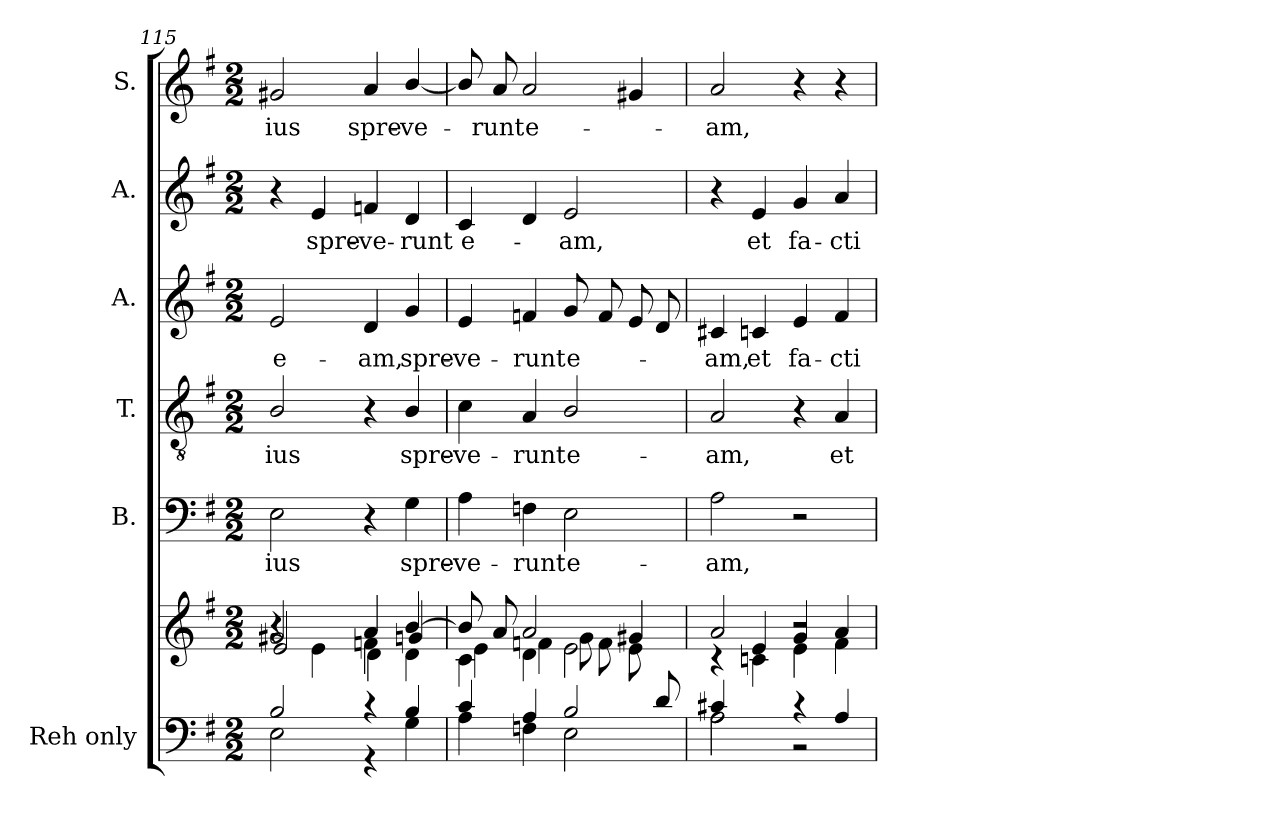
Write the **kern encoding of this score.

**kern	**kern	**kern	**text	**kern	**text	**kern	**text	**kern	**text	**kern	**text
*part6	*part6	*part5	*part5	*part4	*part4	*part3	*part3	*part2	*part2	*part1	*part1
*staff7	*staff6	*staff5	*staff5	*staff4	*staff4	*staff3	*staff3	*staff2	*staff2	*staff1	*staff1
*I"Reh  only	*	*I"B.	*	*I"T.	*	*I"A.	*	*I"A.	*	*I"S.	*
*	*	*I'B.	*	*I'T.	*	*I'A.	*	*I'A.	*	*	*
*clefF4	*clefG2	*clefF4	*	*clefGv2	*	*clefG2	*	*clefG2	*	*clefG2	*
*	*	*	*	*ITrd7c12	*	*	*	*	*	*	*
*k[f#]	*k[f#]	*k[f#]	*	*k[f#]	*	*k[f#]	*	*k[f#]	*	*k[f#]	*
*G:	*G:	*G:	*	*G:	*	*G:	*	*G:	*	*G:	*
*M2/2	*M2/2	*M2/2	*	*M2/2	*	*M2/2	*	*M2/2	*	*M2/2	*
=115	=115	=115	=115	=115	=115	=115	=115	=115	=115	=115	=115
*^	*^	*	*	*	*	*	*	*	*	*	*
*	*	*	*^	*	*	*	*	*	*	*	*	*	*
!	!	!	!	!	!	!LO:LY:b:color=#000000	!	!	!	!	!	!	!	!
!	!	!	!	!	!	!	!	!LO:LY:b:color=#000000	!	!	!	!	!	!
!	!	!	!	!	!	!	!	!	!	!LO:LY:b:color=#000000	!	!	!	!
!	!	!	!	!	!	!	!	!	!	!	!	!	!	!LO:LY:b:color=#000000
2Bi/	2Ei\	2g#Xi/	4r	2ei/	2Ei\	-ius	2BBi/	-ius	2ei/	e-	4r	.	2g#Xi/	-ius
!	!	!	!	!	!	!	!	!	!	!	!	!LO:LY:b:color=#000000	!	!
.	.	.	4ei\	.	.	.	.	.	.	.	4ei/	spre-	.	.
!	!	!	!	!	!	!	!	!	!	!LO:LY:b:color=#000000	!	!	!	!
!	!	!	!	!	!	!	!	!	!	!	!	!LO:LY:b:color=#000000	!	!
!	!	!	!	!	!	!	!	!	!	!	!	!	!	!LO:LY:b:color=#000000
4r	4r	4ai/	4fni\	4di\	4r	.	4r	.	4di/	-am,	4fni/	-ve-	4ai/	spre-
!	!	!	!	!	!	!LO:LY:b:color=#000000	!	!	!	!	!	!	!	!
!	!	!	!	!	!	!	!	!LO:LY:b:color=#000000	!	!	!	!	!	!
!	!	!	!	!	!	!	!	!	!	!LO:LY:b:color=#000000	!	!	!	!
!	!	!	!	!	!	!	!	!	!	!	!	!LO:LY:b:color=#000000	!	!
!	!	!	!	!	!	!	!	!	!	!	!	!	!	!LO:LY:b:color=#000000
4Bi/	4Gi\	[4bi/	4di\	4gni/	4Gi\	spre-	4BBi/	spre-	4gi/	spre-	4di/	-runt	[4bi/	-ve-
=116	=116	=116	=116	=116	=116	=116	=116	=116	=116	=116	=116	=116	=116	=116
*	*^	*	*	*	*	*	*	*	*	*	*	*	*	*
!	!	!	!	!	!	!	!LO:LY:b:color=#000000	!	!	!	!	!	!	!	!
!	!	!	!	!	!	!	!	!	!LO:LY:b:color=#000000	!	!	!	!	!	!
!	!	!	!	!	!	!	!	!	!	!	!LO:LY:b:color=#000000	!	!	!	!
!	!	!	!	!	!	!	!	!	!	!	!	!	!LO:LY:b:color=#000000	!	!
2..ryy	4ci/	4Ai\	8bi/]	4ci\	4ei\	4Ai\	-ve-	4Ci\	-ve-	4ei/	-ve-	4ci/	e-	8bi/]	.
!	!	!	!	!	!	!	!	!	!	!	!	!	!	!	!LO:LY:b:color=#000000
.	.	.	8ai/	.	.	.	.	.	.	.	.	.	.	8ai/	-runt
!	!	!	!	!	!	!	!LO:LY:b:color=#000000	!	!	!	!	!	!	!	!
!	!	!	!	!	!	!	!	!	!LO:LY:b:color=#000000	!	!	!	!	!	!
!	!	!	!	!	!	!	!	!	!	!	!LO:LY:b:color=#000000	!	!	!	!
!	!	!	!	!	!	!	!	!	!	!	!	!	!	!	!LO:LY:b:color=#000000
.	4Ai/	4Fni\	2ai/	4di\	4fni\	4Fni\	-runt	4AAi/	-runt	4fni/	-runt	4di/	.	2ai/	e-
!	!	!	!	!	!	!	!LO:LY:b:color=#000000	!	!	!	!	!	!	!	!
!	!	!	!	!	!	!	!	!	!LO:LY:b:color=#000000	!	!	!	!	!	!
!	!	!	!	!	!	!	!	!	!	!	!LO:LY:b:color=#000000	!	!	!	!
!	!	!	!	!	!	!	!	!	!	!	!	!	!LO:LY:b:color=#000000	!	!
.	2Bi/	2Ei\	.	2ei\	8gi\	2Ei\	e-	2BBi/	e-	8gi/	e-	2ei/	-am,	.	.
.	.	.	.	.	8fi\	.	.	.	.	8fi/	.	.	.	.	.
.	.	.	4g#Xi/	.	8ei\	.	.	.	.	8ei/	.	.	.	4g#Xi/	.
8di/	.	.	.	.	8ryy	.	.	.	.	8di/	.	.	.	.	.
=117	=117	=117	=117	=117	=117	=117	=117	=117	=117	=117	=117	=117	=117	=117	=117
!	!	!	!	!	!	!	!LO:LY:b:color=#000000	!	!	!	!	!	!	!	!
!	!	!	!	!	!	!	!	!	!LO:LY:b:color=#000000	!	!	!	!	!	!
!	!	!	!	!	!	!	!	!	!	!	!LO:LY:b:color=#000000	!	!	!	!
!	!	!	!	!	!	!	!	!	!	!	!	!	!	!	!LO:LY:b:color=#000000
4c#Xi/	2Ai\	2Ai\	2ai/	4r	4ryy	2Ai\	-am,	2AAi/	-am,	4c#Xi/	-am,	4r	.	2ai/	-am,
!	!	!	!	!	!	!	!	!	!	!	!LO:LY:b:color=#000000	!	!	!	!
!	!	!	!	!	!	!	!	!	!	!	!	!	!LO:LY:b:color=#000000	!	!
2.ryy	.	.	.	4ei/	4cni\	.	.	.	.	4cni/	et	4ei/	et	.	.
!	!	!	!	!	!	!	!	!	!	!	!LO:LY:b:color=#000000	!	!	!	!
!	!	!	!	!	!	!	!	!	!	!	!	!	!LO:LY:b:color=#000000	!	!
.	4r	2r	2r	4gi/	4ei\	2r	.	4r	.	4ei/	fa-	4gi/	fa-	4r	.
!	!	!	!	!	!	!	!	!	!LO:LY:b:color=#000000	!	!	!	!	!	!
!	!	!	!	!	!	!	!	!	!	!	!LO:LY:b:color=#000000	!	!	!	!
!	!	!	!	!	!	!	!	!	!	!	!	!	!LO:LY:b:color=#000000	!	!
.	4Ai/	.	.	4ai/	4f#i\	.	.	4AAi/	et	4f#i/	-cti	4ai/	-cti	4r	.
*v	*v	*v	*	*	*	*	*	*	*	*	*	*	*	*	*
*	*v	*v	*v	*	*	*	*	*	*	*	*	*	*
=	=	=	=	=	=	=	=	=	=	=	=
*-	*-	*-	*-	*-	*-	*-	*-	*-	*-	*-	*-
